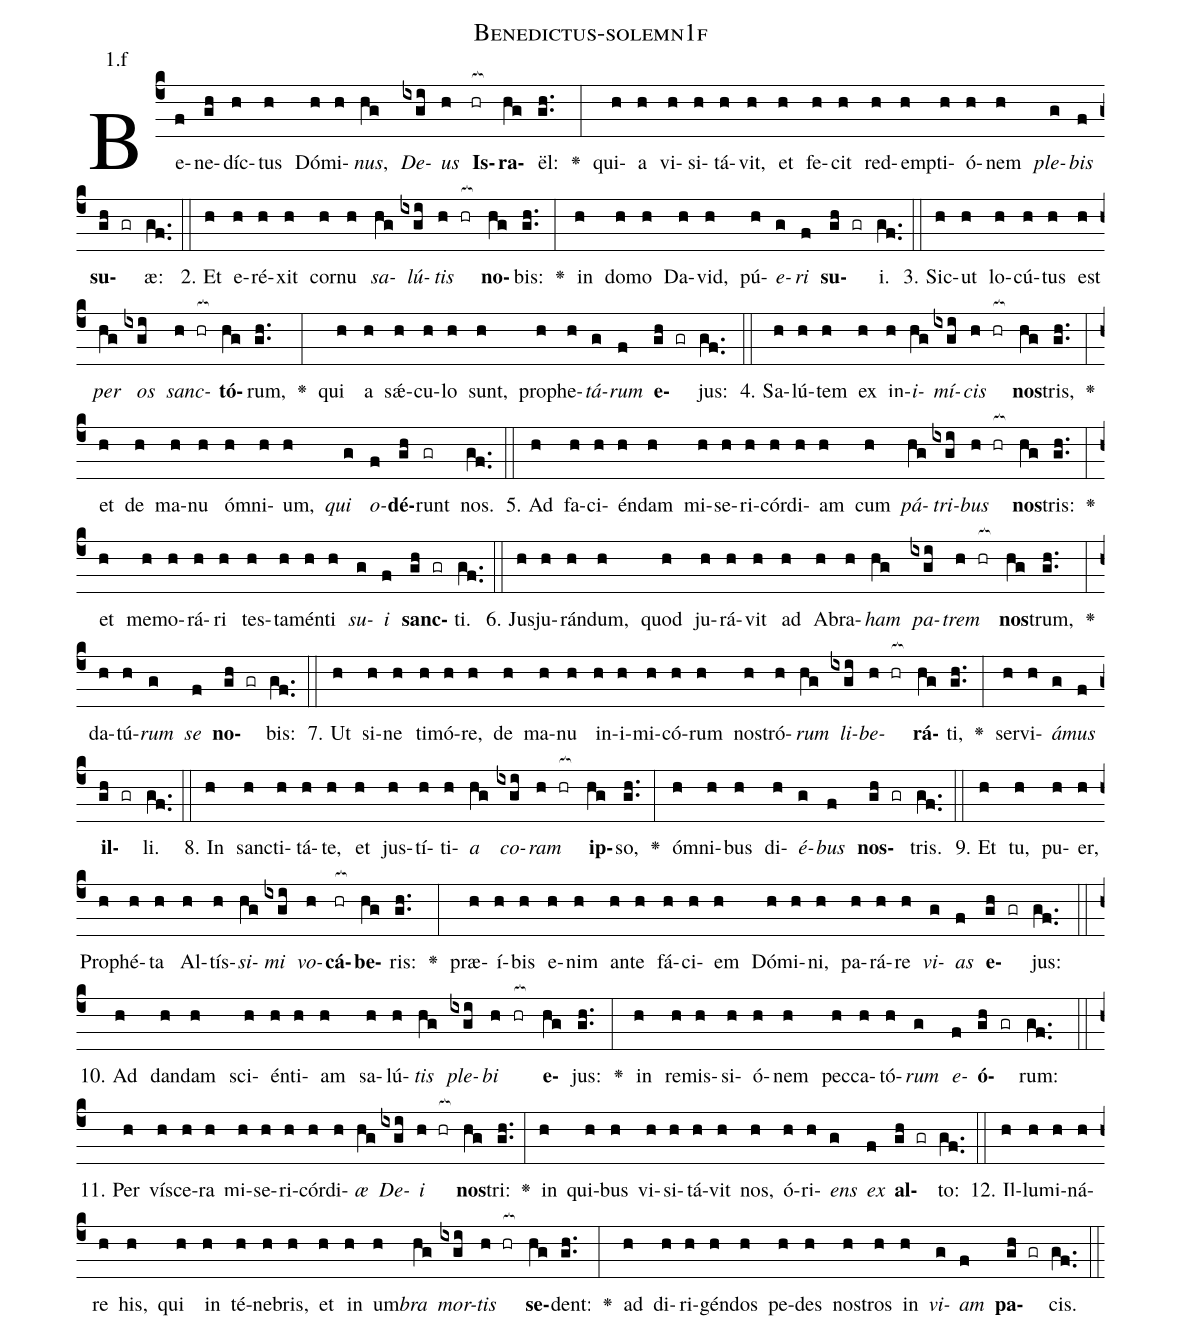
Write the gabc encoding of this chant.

name: Benedictus-solemn1f;
annotation: 1.f;
%%
(c4)Be(f)ne(gh)díc(h)tus(h) Dó(h)mi(h)<i>nus</i>,(hg) <i>De</i>(ixgi)<i>us</i>(h) <b>Is</b>(hr[ocb:1{])<b>ra</b>(hg[ocb:0}])ël:(gh..) <v>\greheightstar</v>(:) qui(h)a(h) vi(h)si(h)tá(h)vit,(h) et(h) fe(h)cit(h) red(h)emp(h)ti(h)ó(h)nem(h) <i>ple</i>(g)<i>bis</i>(f) <b>su</b>(gh gr)æ:(gf..) (::)
2. Et(h) e(h)ré(h)xit(h) cor(h)nu(h) <i>sa</i>(hg)<i>lú</i>(ixgi)<i>tis</i>(h hr[ocb:1{]) <b>no</b>(hg[ocb:0}])bis:(gh..) <v>\greheightstar</v>(:) in(h) do(h)mo(h) Da(h)vid,(h) pú(h)<i>e</i>(g)<i>ri</i>(f) <b>su</b>(gh gr)i.(gf..) (::)
3. Sic(h)ut(h) lo(h)cú(h)tus(h) est(h) <i>per</i>(hg) <i>os</i>(ixgi) <i>sanc</i>(h hr[ocb:1{])<b>tó</b>(hg[ocb:0}])rum,(gh..) <v>\greheightstar</v>(:) qui(h) a(h) sǽ(h)cu(h)lo(h) sunt,(h) pro(h)phe(h)<i>tá</i>(g)<i>rum</i>(f) <b>e</b>(gh gr)jus:(gf..) (::)
4. Sa(h)lú(h)tem(h) ex(h) in(h)<i>i</i>(hg)<i>mí</i>(ixgi)<i>cis</i>(h hr[ocb:1{]) <b>nos</b>(hg[ocb:0}])tris,(gh..) <v>\greheightstar</v>(:) et(h) de(h) ma(h)nu(h) óm(h)ni(h)um,(h) <i>qui</i>(g) <i>o</i>(f)<b>dé</b>(gh)runt(gr) nos.(gf..) (::)
5. Ad(h) fa(h)ci(h)én(h)dam(h) mi(h)se(h)ri(h)cór(h)di(h)am(h) cum(h) <i>pá</i>(hg)<i>tri</i>(ixgi)<i>bus</i>(h hr[ocb:1{]) <b>nos</b>(hg[ocb:0}])tris:(gh..) <v>\greheightstar</v>(:) et(h) me(h)mo(h)rá(h)ri(h) tes(h)ta(h)mén(h)ti(h) <i>su</i>(g)<i>i</i>(f) <b>sanc</b>(gh gr)ti.(gf..) (::)
6. Ju(h)sju(h)rán(h)dum,(h) quod(h) ju(h)rá(h)vit(h) ad(h) A(h)bra(h)<i>ham</i>(hg) <i>pa</i>(ixgi)<i>trem</i>(h hr[ocb:1{]) <b>nos</b>(hg[ocb:0}])trum,(gh..) <v>\greheightstar</v>(:) da(h)tú(h)<i>rum</i>(g) <i>se</i>(f) <b>no</b>(gh gr)bis:(gf..) (::)
7. Ut(h) si(h)ne(h) ti(h)mó(h)re,(h) de(h) ma(h)nu(h) in(h)i(h)mi(h)có(h)rum(h) nos(h)tró(h)<i>rum</i>(hg) <i>li</i>(ixgi)<i>be</i>(h hr[ocb:1{])<b>rá</b>(hg[ocb:0}])ti,(gh..) <v>\greheightstar</v>(:) ser(h)vi(h)<i>á</i>(g)<i>mus</i>(f) <b>il</b>(gh gr)li.(gf..) (::)
8. In(h) sanc(h)ti(h)tá(h)te,(h) et(h) jus(h)tí(h)ti(h)<i>a</i>(hg) <i>co</i>(ixgi)<i>ram</i>(h hr[ocb:1{]) <b>ip</b>(hg[ocb:0}])so,(gh..) <v>\greheightstar</v>(:) óm(h)ni(h)bus(h) di(h)<i>é</i>(g)<i>bus</i>(f) <b>nos</b>(gh gr)tris.(gf..) (::)
9. Et(h) tu,(h) pu(h)er,(h) Pro(h)phé(h)ta(h) Al(h)tís(h)<i>si</i>(hg)<i>mi</i>(ixgi) <i>vo</i>(h)<b>cá</b>(hr[ocb:1{])<b>be</b>(hg[ocb:0}])ris:(gh..) <v>\greheightstar</v>(:) præ(h)í(h)bis(h) e(h)nim(h) an(h)te(h) fá(h)ci(h)em(h) Dó(h)mi(h)ni,(h) pa(h)rá(h)re(h) <i>vi</i>(g)<i>as</i>(f) <b>e</b>(gh gr)jus:(gf..) (::)
10. Ad(h) dan(h)dam(h) sci(h)én(h)ti(h)am(h) sa(h)lú(h)<i>tis</i>(hg) <i>ple</i>(ixgi)<i>bi</i>(h hr[ocb:1{]) <b>e</b>(hg[ocb:0}])jus:(gh..) <v>\greheightstar</v>(:) in(h) re(h)mis(h)si(h)ó(h)nem(h) pec(h)ca(h)tó(h)<i>rum</i>(g) <i>e</i>(f)<b>ó</b>(gh gr)rum:(gf..) (::)
11. Per(h) ví(h)sce(h)ra(h) mi(h)se(h)ri(h)cór(h)di(h)<i>æ</i>(hg) <i>De</i>(ixgi)<i>i</i>(h hr[ocb:1{]) <b>nos</b>(hg[ocb:0}])tri:(gh..) <v>\greheightstar</v>(:) in(h) qui(h)bus(h) vi(h)si(h)tá(h)vit(h) nos,(h) ó(h)ri(h)<i>ens</i>(g) <i>ex</i>(f) <b>al</b>(gh gr)to:(gf..) (::)
12. Il(h)lu(h)mi(h)ná(h)re(h) his,(h) qui(h) in(h) té(h)ne(h)bris,(h) et(h) in(h) um(h)<i>bra</i>(hg) <i>mor</i>(ixgi)<i>tis</i>(h hr[ocb:1{]) <b>se</b>(hg[ocb:0}])dent:(gh..) <v>\greheightstar</v>(:) ad(h) di(h)ri(h)gén(h)dos(h) pe(h)des(h) nos(h)tros(h) in(h) <i>vi</i>(g)<i>am</i>(f) <b>pa</b>(gh gr)cis.(gf..) (::)
